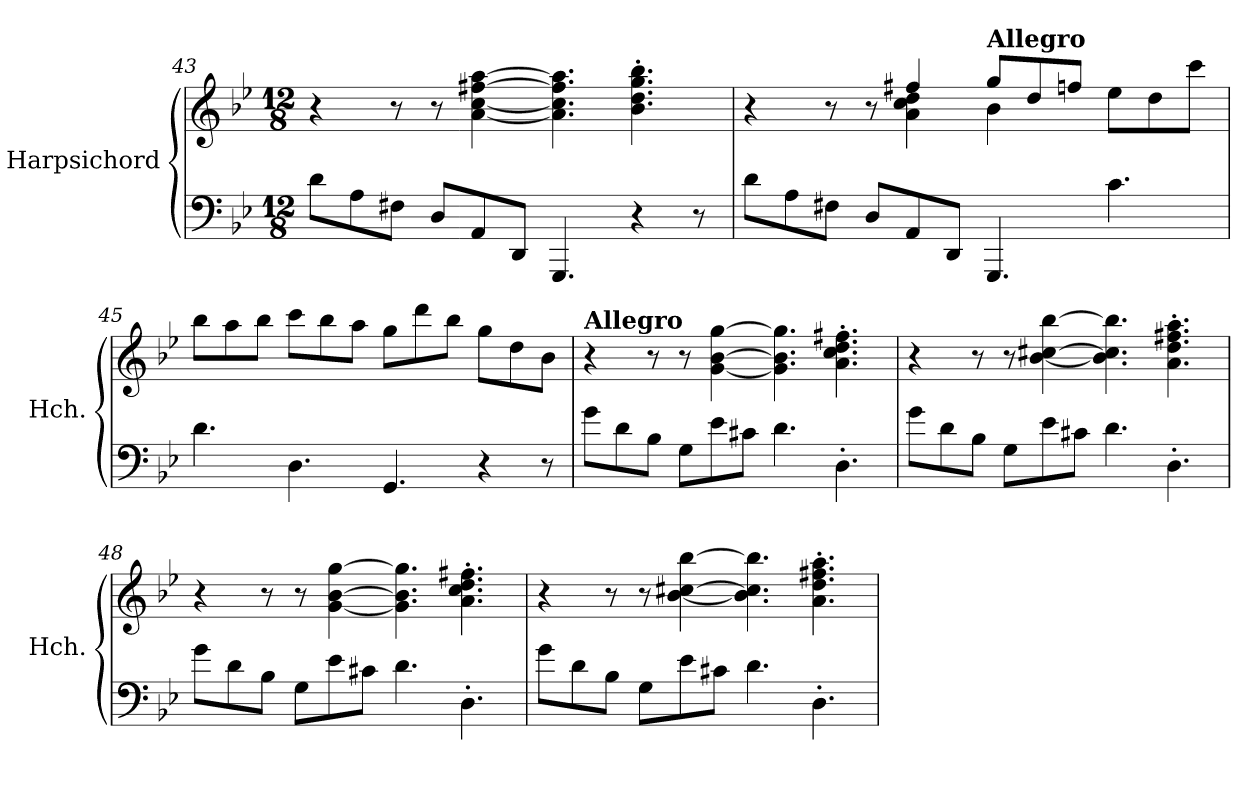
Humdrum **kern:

**kern	**kern
*part1	*part1
*staff2	*staff1
*I"Harpsichord	*
*I'Hch.	*
*clefF4	*clefG2
*k[b-e-]	*k[b-e-]
*M12/8	*M12/8
=43	=43
8d\L	4r
8A\	.
8F#X\J	8r
8D/L	8r
8AA/	[4a\ [4cc\ [4ff#X\ [4aa\
8DD/J	.
4.GGG/	4.a\] 4.cc\] 4.ff#\] 4.aa\]
4r	4.b-\' 4.dd\' 4.gg\' 4.bb-\'
8r	.
=44	=44
*	*^
8d\L	4r	4ryy
8A\	.	.
8F#X\J	8r	8ryy
8D/L	8r	8ryy
8AA/	4ff#X/	4a\ 4cc\ 4dd\
8DD/J	.	.
!	!LO:TX:a:B:t=Allegro	!
4.GGG/	8gg/L	4b-\
.	8dd/	.
.	8ffn/J	2ryy
4.c\	8ee-\L	.
.	8dd\	.
.	8ccc\J	.
*	*v	*v
=45	=45
4.d\	8bb-\L
.	8aa\
.	8bb-\J
4.D\	8ccc\L
.	8bb-\
.	8aa\J
4.GG/	8gg\L
.	8ddd\
.	8bb-\J
4r	8gg\L
.	8dd\
8r	8b-\J
!!LO:LB:g=z
=46	=46
!	!LO:TX:a:B:t=Allegro
8g\L	4r
8d\	.
8B-\J	8r
8G\L	8r
8e-\	[4g\ [4b-\ [4gg\
8c#X\J	.
4.d\	4.g\] 4.b-\] 4.gg\]
4.D'\	4.a\' 4.cc\' 4.dd\' 4.ff#X\'
=47	=47
8g\L	4r
8d\	.
8B-\J	8r
8G\L	8r
8e-\	[4b-\ [4cc#X\ [4bb-\
8c#X\J	.
4.d\	4.b-\] 4.cc#\] 4.bb-\]
4.D'\	4.a\' 4.dd\' 4.ff#X\' 4.aa\'
=48	=48
8g\L	4r
8d\	.
8B-\J	8r
8G\L	8r
8e-\	[4g\ [4b-\ [4gg\
8c#X\J	.
4.d\	4.g\] 4.b-\] 4.gg\]
4.D'\	4.a\' 4.cc\' 4.dd\' 4.ff#X\'
=49	=49
8g\L	4r
8d\	.
8B-\J	8r
8G\L	8r
8e-\	[4b-\ [4cc#X\ [4bb-\
8c#X\J	.
4.d\	4.b-\] 4.cc#\] 4.bb-\]
4.D'\	4.a\' 4.dd\' 4.ff#X\' 4.aa\'
=	=
*-	*-
